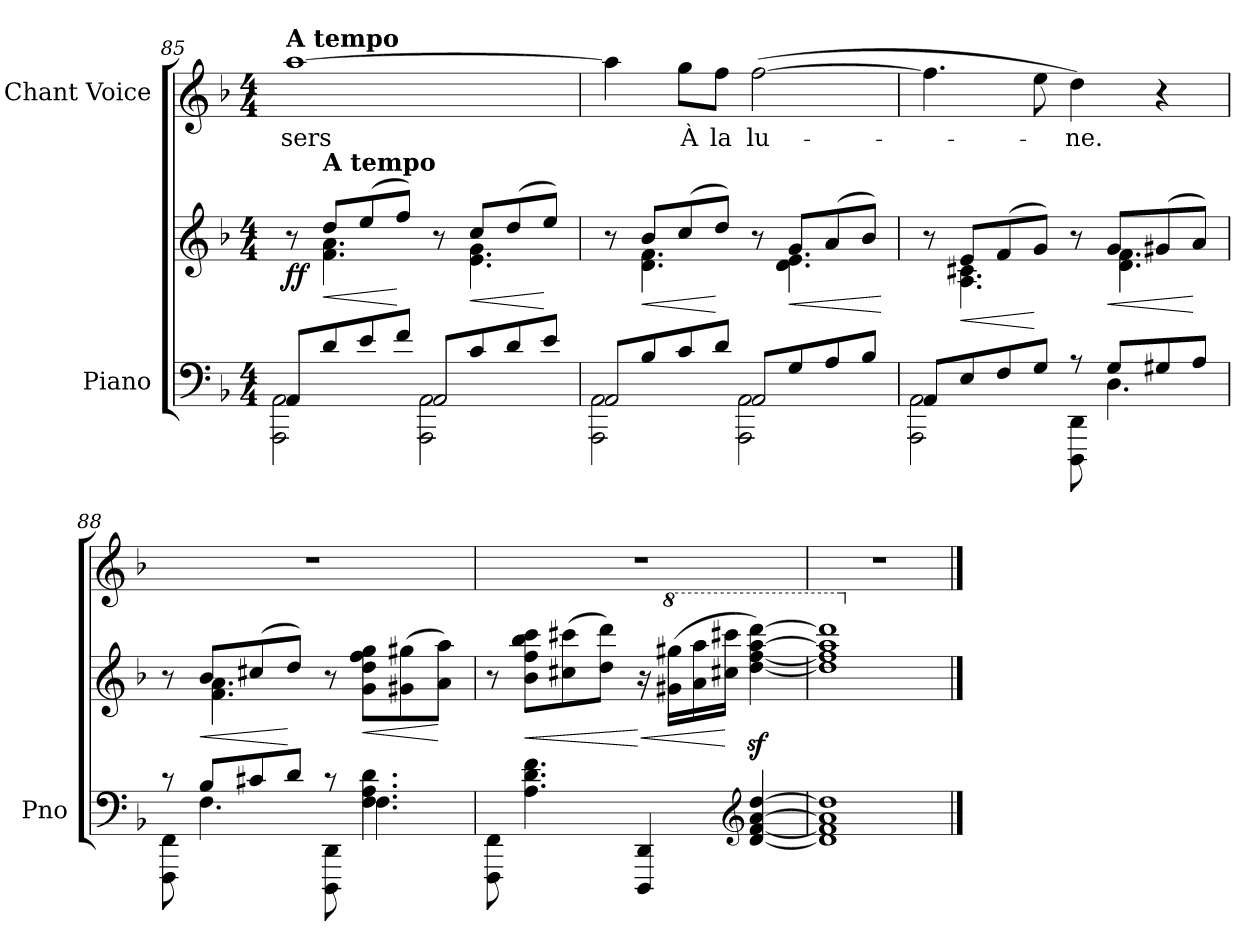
**kern	**kern	**dynam	**kern	**text
*part2	*part2	*part2	*part1	*part1
*staff3	*staff2	*staff2/3	*staff1	*staff1
*I"Piano	*	*	*I"Chant Voice	*
*I'Pno	*	*	*	*
*clefF4	*clefG2	*	*clefG2	*
*k[b-]	*k[b-]	*	*k[b-]	*
*M4/4	*M4/4	*	*M4/4	*
=85	=85	=85	=85	=85
!	!	!	!LO:TX:a:B:t=A tempo	!
!LO:N:head=open	!	!LO:DY:b	!	!
*^	*^	*	*	*
8AA/L	2AAA\ 2AA\	8r	8ryy	ff	[1aa	-sers
!	!	!LO:TX:a:B:t=A tempo	!	!	!	!
!	!	!	!	!LO:HP:b	!	!
8d/	.	8dd/L	4.f\ 4.a\	<	.	.
8e/	.	(<8ee/	.	.	.	.
8f/J	.	8ff/J)	.	[	.	.
!LO:N:head=open	!	!	!	!	!	!
8AA/L	2AAA\ 2AA\	8r	8ryy	.	.	.
!	!	!	!	!LO:HP:b	!	!
8c/	.	8cc/L	4.e\ 4.g\	<	.	.
8d/	.	(<8dd/	.	.	.	.
8e/J	.	8ee/J)	.	[	.	.
=86	=86	=86	=86	=86	=86	=86
!LO:N:head=open	!	!	!	!	!	!
8AA/L	2AAA\ 2AA\	8r	8ryy	.	4aa\]	.
!	!	!	!	!LO:HP:b	!	!
8B-/	.	8b-/L	4.d\ 4.f\	<	.	.
8c/	.	(<8cc/	.	.	8gg\L	À
8d/J	.	8dd/J)	.	[	8ff\J	la
!LO:N:head=open	!	!	!	!	!	!
8AA/L	2AAA\ 2AA\	8r	8ryy	.	([2ff\	lu-
!	!	!	!	!LO:HP:b	!	!
8G/	.	8g/L	4.d\ 4.e\	<	.	.
8A/	.	(<8a/	.	.	.	.
8B-/J	.	8b-/J)	.	.	.	.
*v	*v	*	*	*	*	*
*	*v	*v	*	*	*
.	.	[	.	.
=87	=87	=87	=87	=87
!LO:N:head=open	!	!	!	!
*^	*^	*	*	*
8AA/L	2AAA\ 2AA\	8r	8ryy	.	4.ff\]	.
!	!	!	!	!LO:HP:b	!	!
8E/	.	8e/L	4.A\ 4.c#X\	<	.	.
8F/	.	(<8f/	.	.	.	.
8G/J	.	8g/J)	.	[	8ee\	.
8r	8DDD\ 8DD\	8r	8ryy	.	4dd\)	-ne.
!	!	!	!	!LO:HP:b	!	!
8G/L	4.D\	8g/L	4.d\ 4.f\	<	.	.
8G#X/	.	(<8g#X/	.	.	4r	.
8A/J	.	8a/J)	.	[	.	.
=88	=88	=88	=88	=88	=88	=88
8r	8FFF\ 8FF\	8r	8ryy	.	1r	.
!	!	!	!	!LO:HP:b	!	!
8B-/L	4.F\	8b-/L	4.f\ 4.a\	<	.	.
8c#X/	.	(<8cc#X/	.	.	.	.
8d/J	.	8dd/J)	.	[	.	.
8r	8DDD\ 8DD\	8r	2ryy	.	.	.
!	!	!	!	!LO:HP:b	!	!
4.F\ 4.A\ 4.d\	4.F\	8g\ 8dd\ 8ff\ 8gg\L	.	<	.	.
.	.	(>8g#X\ 8gg#X\	.	.	.	.
.	.	8a\ 8aa\J)	.	[	.	.
*v	*v	*	*	*	*	*
*	*v	*v	*	*	*
=89	=89	=89	=89	=89
8FFF\ 8FF\	8r	.	1r	.
!	!	!LO:HP:b	!	!
4.A\ 4.d\ 4.f\	8b-\ 8ff\ 8bb-\ 8ccc\L	<	.	.
.	(>8cc#X\ 8ccc#X\	.	.	.
.	8dd\ 8ddd\J)	.	.	.
!	!	!LO:HP:n=1:b	!	!
4DDD/ 4DD/	16r	[ <	.	.
*	*8va	*	*	*
.	(16gg#X\ 16ggg#X\LL	.	.	.
.	16aa\ 16aaa\	.	.	.
.	16ccc#X\ 16cccc#X\JJ	[	.	.
*clefG2	*	*	*	*
[4d/ [4f/ [>4a/ [4dd/	[4ddd\z< [<4fff\z< [4aaa\z< [4dddd\z<)	.	.	.
=90	=90	=90	=90	=90
1d] 1f] 1a] 1dd]	1ddd] 1fff] 1aaa] 1dddd]	.	1r	.
*	*X8va	*	*	*
==	==	==	==	==
*-	*-	*-	*-	*-
